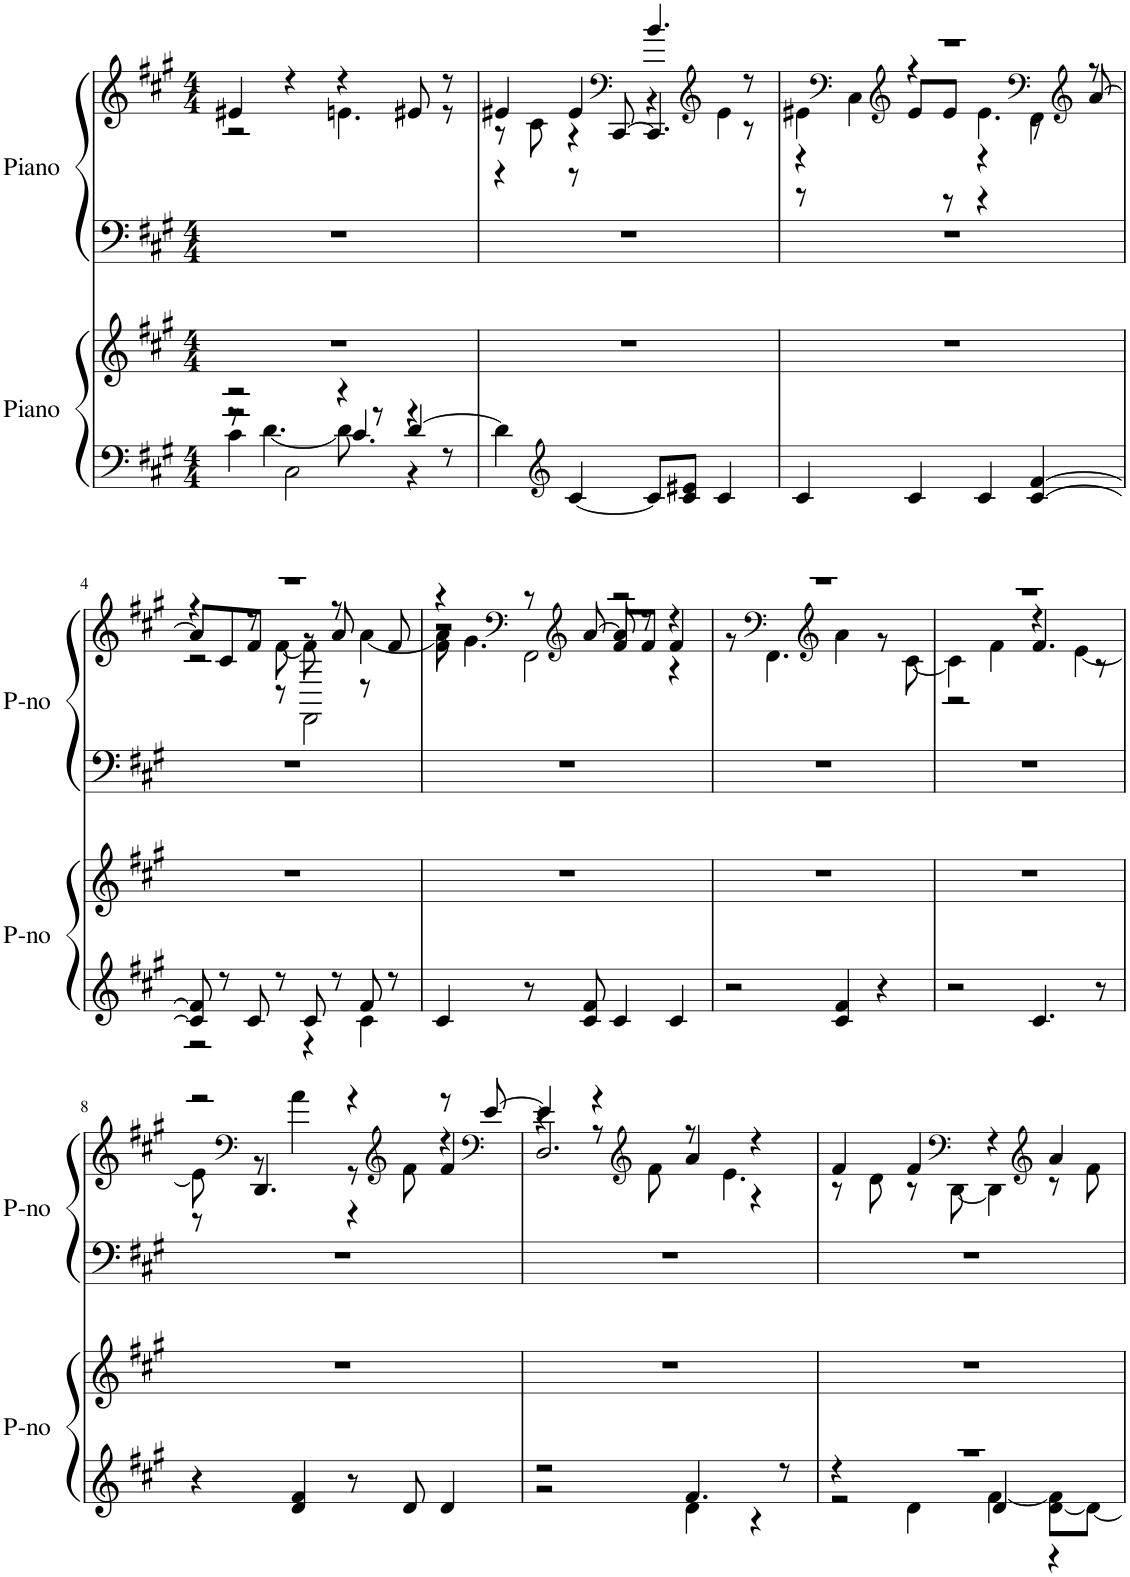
**kern	**kern	**kern	**kern
*part2	*part2	*part1	*part1
*staff4	*staff3	*staff2	*staff1
*I"Piano	*	*I"Piano	*
*I'P-no	*	*I'P-no	*
*clefF4	*clefG2	*clefF4	*clefG2
*k[f#c#g#]	*k[f#c#g#]	*k[f#c#g#]	*k[f#c#g#]
*M4/4	*M4/4	*M4/4	*M4/4
=1	=1	=1	=1
*^	*	*	*^
*	*^	*	*	*	*
*	*	*^	*	*	*	*
2r	8r	2r	4c#\	1r	1r	4e#X/	2r
.	[4.d\	.	.	.	.	.	.
.	.	.	2C#\	.	.	4r	.
4r	8d\]	4.c#/	.	.	.	4r	4.en\
.	8r	.	.	.	.	.	.
[4d/	4r	.	4r	.	.	8e#X/	.
.	.	8r	.	.	.	8r	8r
*v	*v	*v	*v	*	*	*	*
=2	=2	=2	=2	=2
*	*	*	*	*^
4d\]	1r	1r	4e#X/	8r	4r
.	.	.	.	8c#\	.
*clefG2	*	*	*	*	*
[4c#/	.	.	4e#/	4r	8r
*	*	*	*clefF4	*	*
.	.	.	.	.	[8CC#/
8c#/L]	.	.	4.b/	4r	4.CC#/]
8c#/ 8e#X/J	.	.	.	.	.
*	*	*	*clefG2	*	*
4c#/	.	.	.	4e#\	.
.	.	.	8r	.	8r
=3	=3	=3	=3	=3	=3
*	*	*	*	*	*^
4c#/	1r	1r	1r	4e#X\	4r	8r
*	*	*	*clefF4	*	*	*
.	.	.	.	.	.	4C#\
*	*	*	*clefG2	*	*	*
4c#/	.	.	.	4r	8e#/L	.
.	.	.	.	.	8e#/J	8r
4c#/	.	.	.	4.e#\	4r	4r
*	*	*	*clefF4	*	*	*
[4c#/ [4f#/	.	.	.	.	8r	4FF#\
*	*	*	*clefG2	*	*	*
.	.	.	.	8r	[8a/	.
!!LO:LB:g=z	!!	!!	!!
=4	=4	=4	=4	=4	=4	=4
*^	*	*	*	*	*	*
8c#/] 8f#/]	2r	1r	1r	1r	4r	8a/L]	2r
8r	.	.	.	.	.	8c#/	.
8c#/	.	.	.	.	8r	8f#/J	.
8r	.	.	.	.	[8f#\	8r	.
8c#/	4r	.	.	.	8f#\]	8r	2FF#\
8r	.	.	.	.	8r	8a/	.
8f#/	4c#\	.	.	.	[4a\	8r	.
8r	.	.	.	.	.	8f#/	.
*v	*v	*	*	*	*	*	*
=5	=5	=5	=5	=5	=5	=5
4c#/	1r	1r	4r	8a\]	2r	4f#\
.	.	.	.	4.g#\	.	.
*	*	*	*clefF4	*	*	*
8r	.	.	8r	.	.	2FF#\
*	*	*	*clefG2	*	*	*
8c#/ 8f#/	.	.	[8a/	.	.	.
4c#/	.	.	8a/]	2r	8f#/L	.
.	.	.	8r	.	8f#/J	.
4c#/	.	.	4r	.	4f#/	4r
*	*	*	*	*v	*v	*v
=6	=6	=6	=6	=6
2r	1r	1r	1r	8r
*	*	*	*clefF4	*
.	.	.	.	4.FF#\
*	*	*	*clefG2	*
4c#/ 4f#/	.	.	.	4a\
4r	.	.	.	8r
.	.	.	.	[8c#\
=7	=7	=7	=7	=7
*	*	*	*	*^
2r	1r	1r	1r	4c#\]	2r
.	.	.	.	4f#\	.
4.c#/	.	.	.	4r	4.f#/
.	.	.	.	[4e\	.
8r	.	.	.	.	8r
!!LO:LB:g=z	!!	!!
=8	=8	=8	=8	=8	=8
4r	1r	1r	2r	8e\]	8r
*	*	*	*clefF4	*	*
.	.	.	.	8r	4.DD/
4d/ 4f#/	.	.	.	4a\	.
8r	.	.	4r	8r	4r
*	*	*	*clefG2	*	*
8d/	.	.	.	8f#\	.
4d/	.	.	8r	4r	4f#/
*	*	*	*clefF4	*	*
.	.	.	[8e/	.	.
=9	=9	=9	=9	=9	=9
*^	*	*	*	*	*
2r	2r	1r	1r	4e/]	4r	2.D/
.	.	.	.	4r	8r	.
*	*	*	*	*clefG2	*	*
.	.	.	.	.	8f#\	.
4.f#/	4d\	.	.	4a/	8r	.
.	.	.	.	.	4.e\	.
.	4r	.	.	4r	.	4r
8r	.	.	.	.	.	.
*	*	*	*	*	*v	*v
=10	=10	=10	=10	=10	=10
*	*^	*	*	*	*
1r	4r	2r	1r	1r	4f#/	8r
.	.	.	.	.	.	8d\
.	4d\	.	.	.	4f#/	8r
*	*	*	*	*	*clefF4	*
.	.	.	.	.	.	[8DD\
.	[4f#\	4d/	.	.	4r	4DD\]
*	*	*	*	*	*clefG2	*
.	[8d\ 8f#\]L	4r	.	.	4a/	8r
.	8d\J_	.	.	.	.	8f#\
*v	*v	*v	*	*	*v	*v
=	=	=	=
*-	*-	*-	*-
